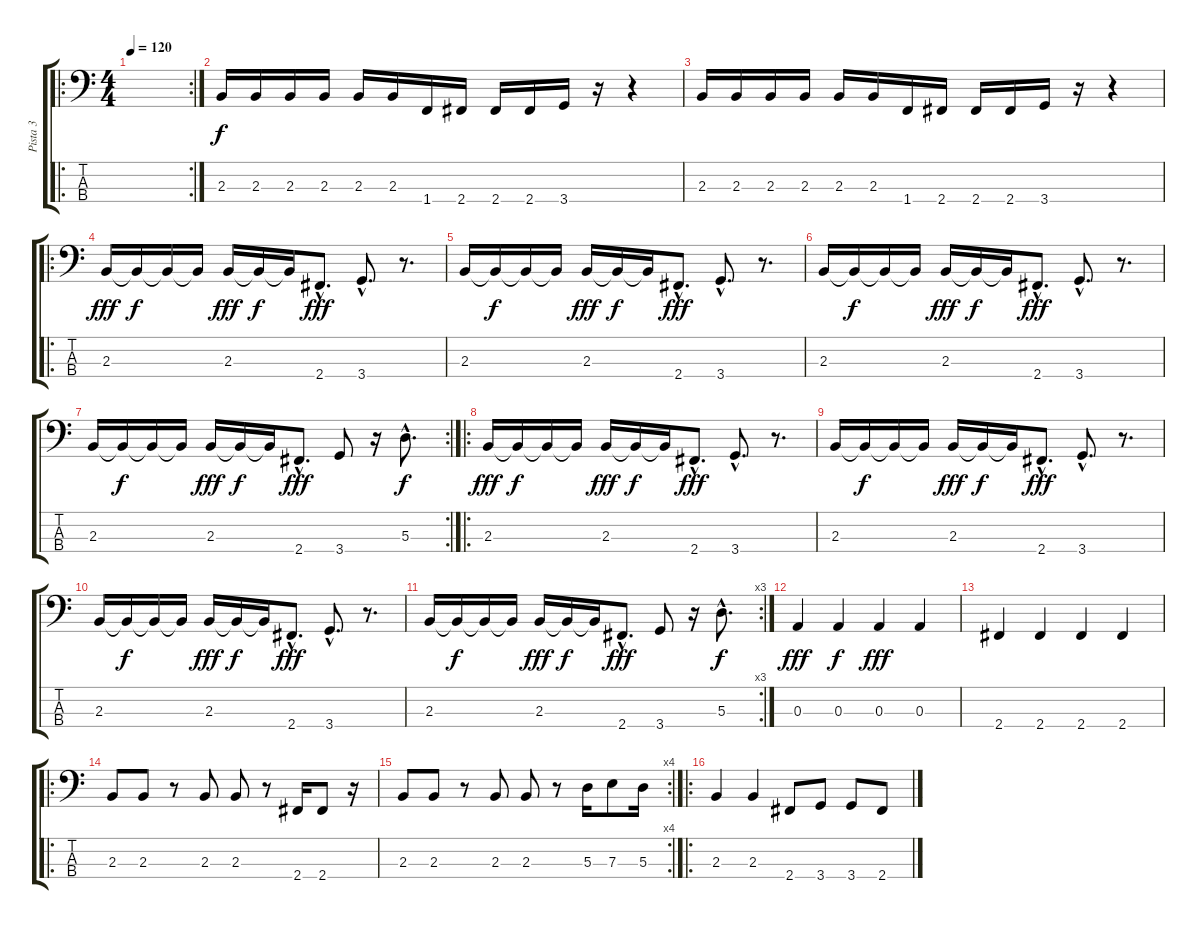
\track ("Pista 3" "Pista 3") {instrument electricbasspick}
\staff {score tabs}
\tuning (G2 D2 A1 E1) {hide}
\ro
\rc 2
\ts (4 4)
\tempo 120
\clef f4
\ks c
|
2.3.16{volume 14 instrument electricbassfinger} 2.3.16 2.3.16 2.3.16 2.3.16 2.3.16 1.4.16 2.4.16 2.4.16 2.4.16 3.4.16 r.16 r.4 |
2.3.16{volume 14 instrument electricbassfinger} 2.3.16 2.3.16 2.3.16 2.3.16 2.3.16 1.4.16 2.4.16 2.4.16 2.4.16 3.4.16 r.16 r.4 |
\ro
2.3.16{dy fff volume 16} 2.3{t}.16{dy f} 2.3{t}.16 2.3{t}.16 2.3.16{dy fff} 2.3{t}.16{dy f} 2.3{t}.16 2.4{hac}.8{d dy fff} 3.4{hac}.8{d} r.8{d} |
2.3.16 2.3{t}.16{dy f} 2.3{t}.16 2.3{t}.16 2.3.16{dy fff} 2.3{t}.16{dy f} 2.3{t}.16 2.4{hac}.8{d dy fff} 3.4{hac}.8{d} r.8{d} |
2.3.16 2.3{t}.16{dy f} 2.3{t}.16 2.3{t}.16 2.3.16{dy fff} 2.3{t}.16{dy f} 2.3{t}.16 2.4{hac}.8{d dy fff} 3.4{hac}.8{d} r.8{d} |
\rc 2
2.3.16 2.3{t}.16{dy f} 2.3{t}.16 2.3{t}.16 2.3.16{dy fff} 2.3{t}.16{dy f} 2.3{t}.16 2.4{hac}.8{d dy fff} 3.4.8 r.16 5.3{hac}.8{d dy f} |
\ro
2.3.16{dy fff} 2.3{t}.16{dy f} 2.3{t}.16 2.3{t}.16 2.3.16{dy fff} 2.3{t}.16{dy f} 2.3{t}.16 2.4{hac}.8{d dy fff} 3.4{hac}.8{d} r.8{d} |
2.3.16 2.3{t}.16{dy f} 2.3{t}.16 2.3{t}.16 2.3.16{dy fff} 2.3{t}.16{dy f} 2.3{t}.16 2.4{hac}.8{d dy fff} 3.4{hac}.8{d} r.8{d} |
2.3.16 2.3{t}.16{dy f} 2.3{t}.16 2.3{t}.16 2.3.16{dy fff} 2.3{t}.16{dy f} 2.3{t}.16 2.4{hac}.8{d dy fff} 3.4{hac}.8{d} r.8{d} |
\rc 3
2.3.16 2.3{t}.16{dy f} 2.3{t}.16 2.3{t}.16 2.3.16{dy fff} 2.3{t}.16{dy f} 2.3{t}.16 2.4{hac}.8{d dy fff} 3.4.8 r.16 5.3{hac}.8{d dy f} |
0.3.4{dy fff} 0.3.4{dy f} 0.3.4{dy fff} 0.3.4 |
2.4.4 2.4.4 2.4.4 2.4.4 |
\ro
2.3.8 2.3.8 r.8 2.3.8 2.3.8 r.8 2.4.16 2.4.8 r.16 |
\rc 4
2.3.8 2.3.8 r.8 2.3.8 2.3.8 r.8 5.3.16 7.3.8 5.3.16 |
\ro
2.3.4 2.3.4 2.4.8 3.4.8 3.4.8 2.4.8
